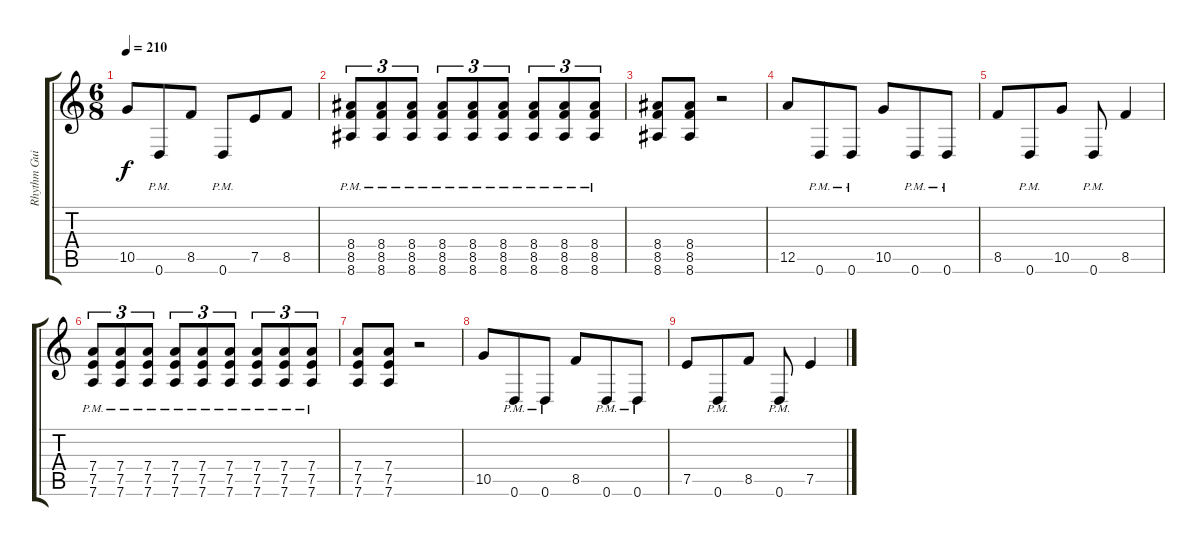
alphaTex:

\track ("Rhythm Guitar I" "Rhythm Gui") {instrument distortionguitar}
\staff {score tabs}
\tuning (E4 B3 G3 D3 A2 D2) {hide}
\ts (6 8)
\tempo 210
\clef g2
\ks c
10.5.8{dy f} 0.6{pm}.8 8.5.8 0.6{pm}.8 7.5.8 8.5.8 |
(8.4{pm} 8.5{pm} 8.6{pm}).8{tu (3 2)} (8.4{pm} 8.5{pm} 8.6{pm}).8{tu (3 2)} (8.4{pm} 8.5{pm} 8.6{pm}).8{tu (3 2)} (8.4{pm} 8.5{pm} 8.6{pm}).8{tu (3 2)} (8.4{pm} 8.5{pm} 8.6{pm}).8{tu (3 2)} (8.4{pm} 8.5{pm} 8.6{pm}).8{tu (3 2)} (8.4{pm} 8.5{pm} 8.6{pm}).8{tu (3 2)} (8.4{pm} 8.5{pm} 8.6{pm}).8{tu (3 2)} (8.4{pm} 8.5{pm} 8.6{pm}).8{tu (3 2)} |
(8.4 8.5 8.6).8 (8.4 8.5 8.6).8 r.2 |
12.5.8 0.6{pm}.8 0.6{pm}.8 10.5.8 0.6{pm}.8 0.6{pm}.8 |
8.5.8 0.6{pm}.8 10.5.8 0.6{pm}.8 8.5.4 |
(7.4{pm} 7.5{pm} 7.6{pm}).8{tu (3 2)} (7.4{pm} 7.5{pm} 7.6{pm}).8{tu (3 2)} (7.4{pm} 7.5{pm} 7.6{pm}).8{tu (3 2)} (7.4{pm} 7.5{pm} 7.6{pm}).8{tu (3 2)} (7.4{pm} 7.5{pm} 7.6{pm}).8{tu (3 2)} (7.4{pm} 7.5{pm} 7.6{pm}).8{tu (3 2)} (7.4{pm} 7.5{pm} 7.6{pm}).8{tu (3 2)} (7.4{pm} 7.5{pm} 7.6{pm}).8{tu (3 2)} (7.4{pm} 7.5{pm} 7.6{pm}).8{tu (3 2)} |
(7.4 7.5 7.6).8 (7.4 7.5 7.6).8 r.2 |
10.5.8 0.6{pm}.8 0.6{pm}.8 8.5.8 0.6{pm}.8 0.6{pm}.8 |
7.5.8 0.6{pm}.8 8.5.8 0.6{pm}.8 7.5.4
